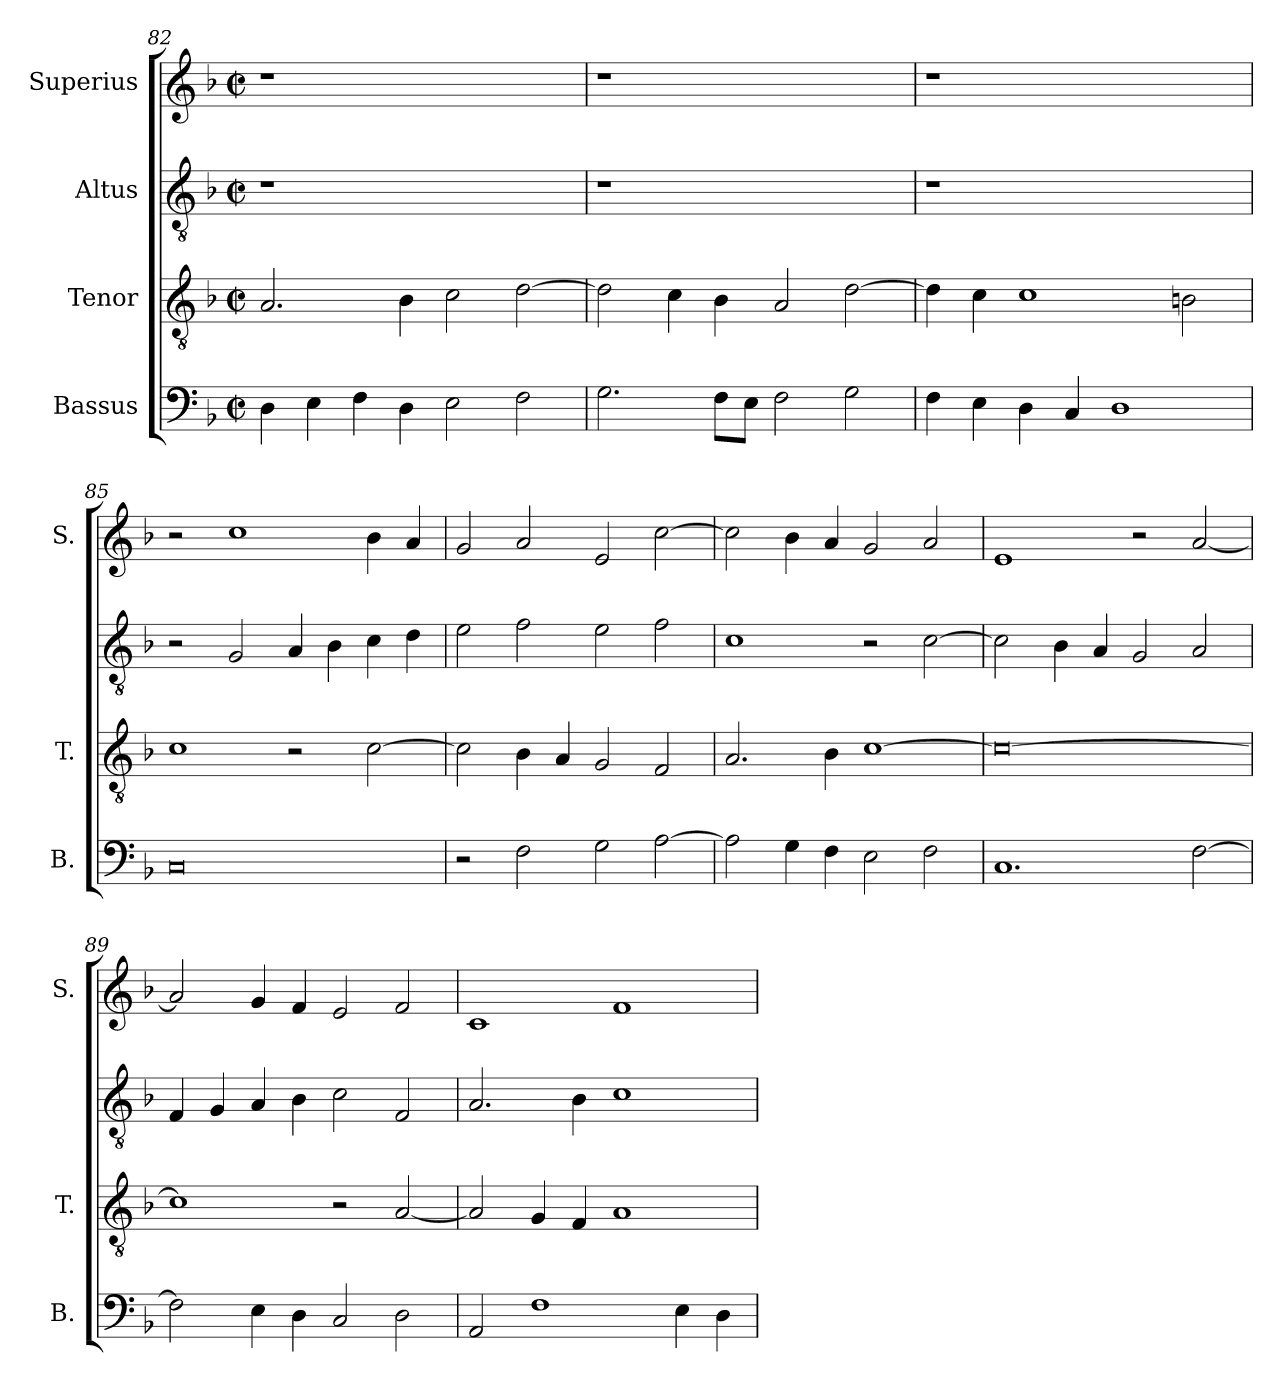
**kern	**kern	**kern	**kern
*part4	*part3	*part2	*part1
*staff4	*staff3	*staff2	*staff1
*I"Bassus	*I"Tenor	*I"Altus	*I"Superius
*I'B.	*I'T.	*	*I'S.
*clefF4	*clefGv2	*clefGv2	*clefG2
*	*ITrd7c12	*ITrd7c12	*
*k[b-]	*k[b-]	*k[b-]	*k[b-]
*F:	*F:	*F:	*F:
*M2/2	*M2/2	*M2/2	*M2/2
*met(c|)	*met(c|)	*met(c|)	*met(c|)
=82	=82	=82	=82
!	!	!LO:N:vis=1	!LO:N:vis=1
4Di\	2.AAi/	1r	1r
4Ei\	.	.	.
4Fi\	.	.	.
4Di\	4BB-i\	.	.
2Ei\	2Ci\	1ryy	1ryy
2Fi\	[>2Di\	.	.
=83	=83	=83	=83
!	!	!LO:N:vis=1	!LO:N:vis=1
2.Gi\	2Di\]	1r	1r
.	4Ci\	.	.
8Fi\L	4BB-i\	.	.
8Ei\J	.	.	.
2Fi\	2AAi/	1ryy	1ryy
2Gi\	[>2Di\	.	.
=84	=84	=84	=84
!	!	!LO:N:vis=1	!LO:N:vis=1
4Fi\	4Di\]	1r	1r
4Ei\	4Ci\	.	.
4Di\	1Ci	.	.
4Ci/	.	.	.
1Di	.	1ryy	1ryy
.	2BBni\	.	.
!!LO:LB:g=z
=85	=85	=85	=85
0Ci	1Ci	2r	2r
.	.	2GGi/	1cci
.	2r	4AAi/	.
.	.	4BB-i\	.
.	[>2Ci\	4Ci\	4b-i\
.	.	4Di\	4ai/
=86	=86	=86	=86
2r	2Ci\]	2Ei\	2gi/
2Fi\	4BB-i\	2Fi\	2ai/
.	4AAi/	.	.
2Gi\	2GGi/	2Ei\	2ei/
[>2Ai\	2FFi/	2Fi\	[>2cci\
=87	=87	=87	=87
2Ai\]	2.AAi/	1Ci	2cci\]
4Gi\	.	.	4b-i\
4Fi\	4BB-i\	.	4ai/
2Ei\	[>1Ci	2r	2gi/
2Fi\	.	[>2Ci\	2ai/
=88	=88	=88	=88
1.Ci	0Ci_>	2Ci\]	1ei
.	.	4BB-i\	.
.	.	4AAi/	.
.	.	2GGi/	2r
[>2Fi\	.	2AAi/	[<2ai/
!!LO:PB:g=z
=89	=89	=89	=89
2Fi\]	1Ci]	4FFi/	2ai/]
.	.	4GGi/	.
4Ei\	.	4AAi/	4gi/
4Di\	.	4BB-i\	4fi/
2Ci/	2r	2Ci\	2ei/
2Di\	[<2AAi/	2FFi/	2fi/
=90	=90	=90	=90
2AAi/	2AAi/]	2.AAi/	1ci
1Fi	4GGi/	.	.
.	4FFi/	4BB-i\	.
.	1AAi	1Ci	1fi
4Ei\	.	.	.
4Di\	.	.	.
=	=	=	=
*-	*-	*-	*-
